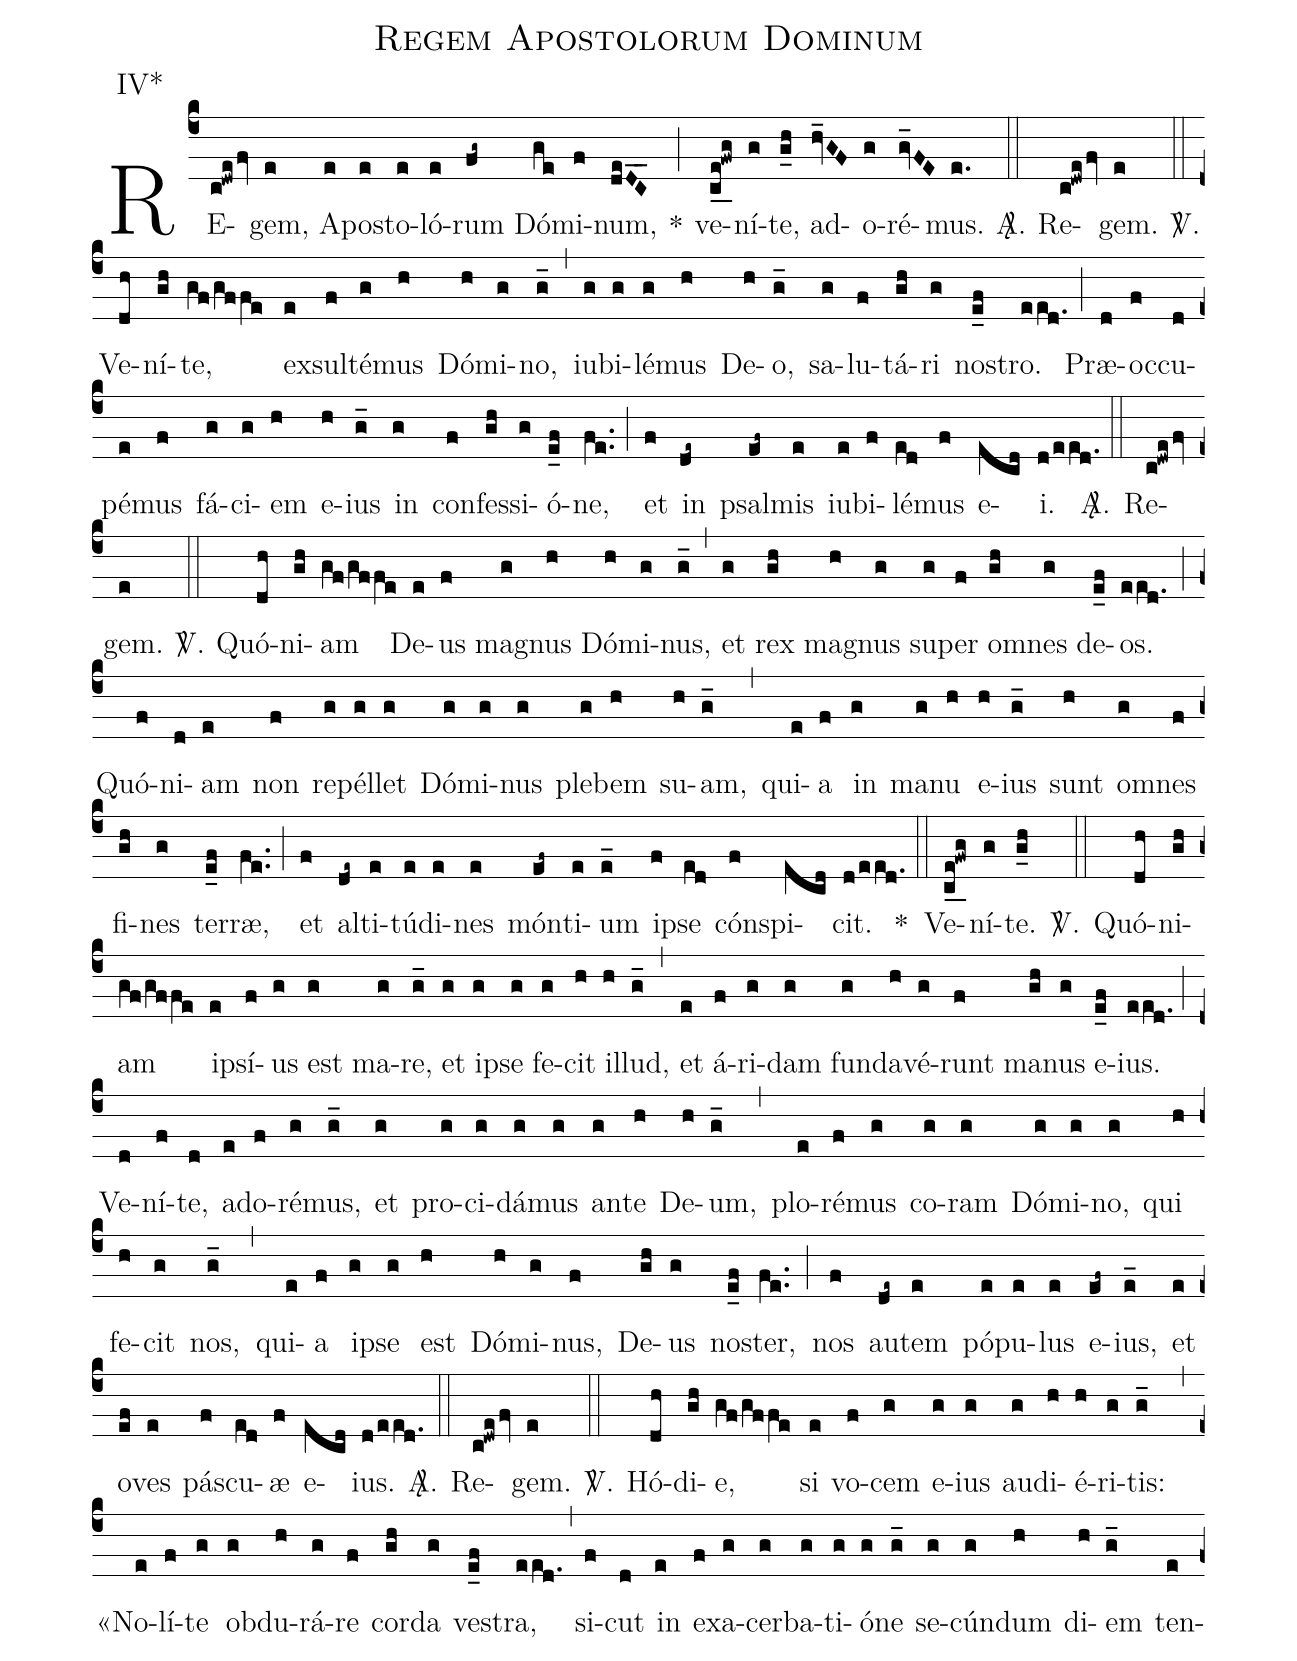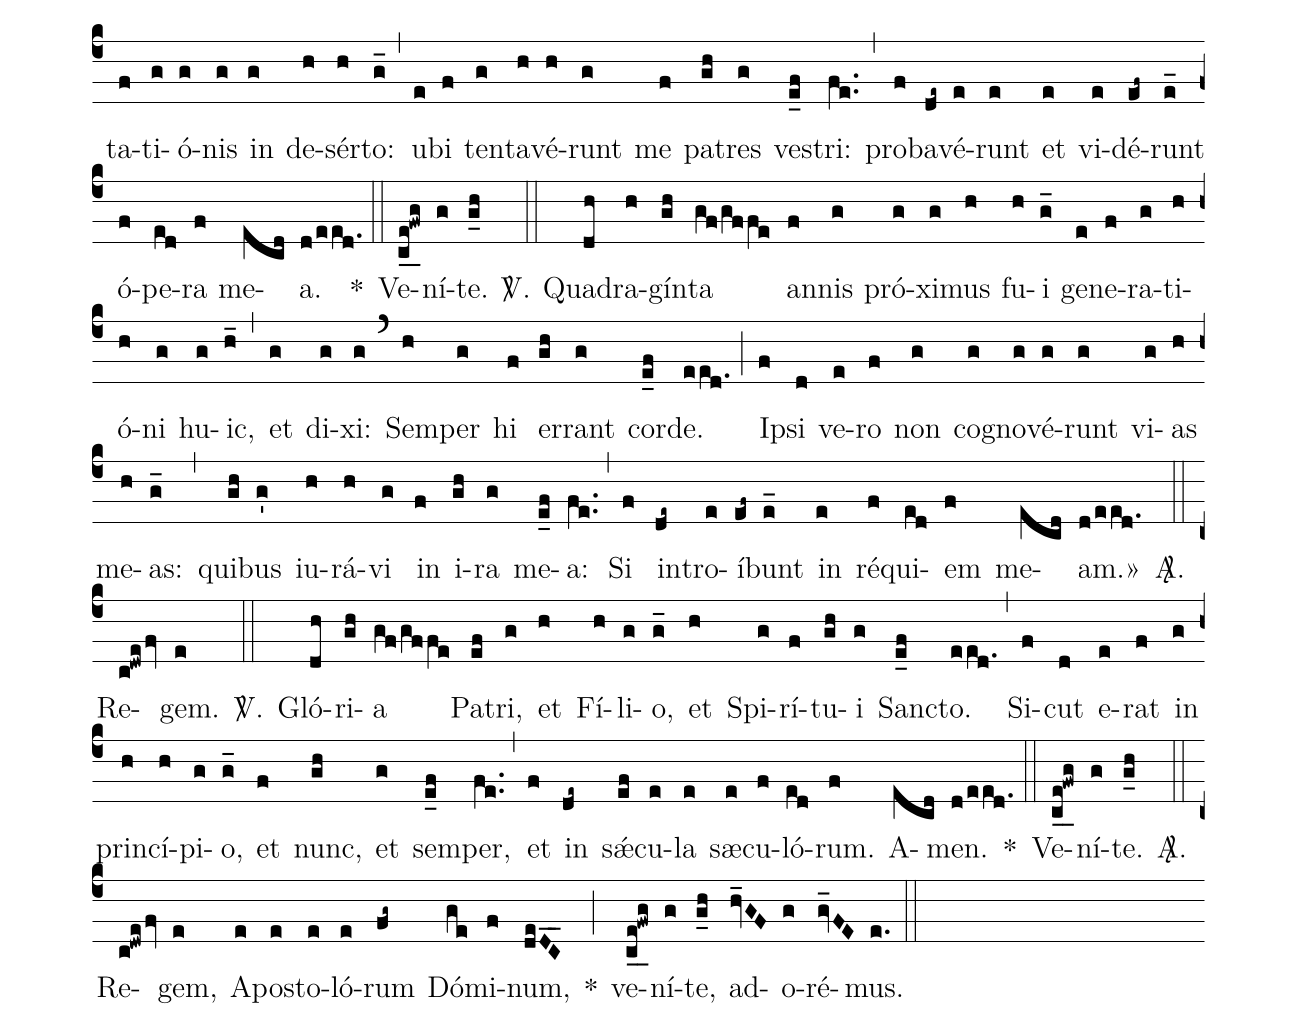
name: Regem Apostolorum Dominum;
annotation: IV*;
mode: 4;
%%
(c4)
RE(c!dwe/fv)gem,(e) A(e)po(e)sto(e)ló(e)rum(fg~) Dó(ge)mi(f)num,(deDC__) *(;)
ve(ce_0!fw_0g)ní(g)te,(g_h) ad(hv_GF)o(g)ré(gv_FE)mus.(e.) <sp>A/</sp>.(::)

Re(c!dwe/fv)gem.(e) <sp>V/</sp>.(::)

Ve(dh)ní(gh)te,(gf/gf/fe) ex(e)sul(f)té(g)mus(h) Dó(h)mi(g)no,(g_) (,)
iu(g)bi(g)lé(g)mus(h) De(h)o,(g_) sa(g)lu(f)tá(gh)ri(g) no(e_f)stro.(eed.) (;)
Præ(d)oc(f)cu(d)pé(e)mus(f) fá(g)ci(g)em(h) e(h)ius(g_) in(g) con(f)fes(gh)si(g)ó(e_f)ne,(fe..) (;)
et(f) in(de~) psal(ef~)mis(e) iu(e)bi(f)lé(ed)mus(f) e(ecd)i.(d/eed.) <sp>A/</sp>.(::)

Re(c!dwe/fv)gem.(e) <sp>V/</sp>.(::)

Quó(dh)ni(gh)am(gf/gf/fe) De(e)us(f) ma(g)gnus(h) Dó(h)mi(g)nus,(g_) (,)
et(g) rex(gh) ma(h)gnus(g) su(g)per(f) om(gh)nes(g) de(e_f)os.(eed.) (;)
Quó(f)ni(d)am(e) non(f) re(g)pél(g)let(g) Dó(g)mi(g)nus(g) ple(g)bem(h) su(h)am,(g_) (,)
qui(e)a(f) in(g) ma(g)nu(h) e(h)ius(g_) sunt(h) om(g)nes(f) fi(gh)nes(g) ter(e_f)ræ,(fe..) (;)
et(f) al(de~)ti(e)tú(e)di(e)nes(e) món(ef~)ti(e)um(e_) i(f)pse(ed) cón(f)spi(ecd)cit.(d/eed.) *(::)

Ve(ce_0!fw_0g)ní(g)te.(g_h) <sp>V/</sp>.(::)

Quó(dh)ni(gh)am(gf/gf/fe) i(e)psí(f)us(g) est(g) ma(g)re,(g_) et(g) i(g)pse(g) fe(g)cit(h) il(h)lud,(g_) (,)
et(e) á(f)ri(g)dam(g) fun(g)da(h)vé(g)runt(f) ma(gh)nus(g) e(e_f)ius.(eed.) (;)
Ve(d)ní(f)te,(d) ad(e)o(f)ré(g)mus,(g_) et(g) pro(g)ci(g)dá(g)mus(g) an(g)te(h) De(h)um,(g_) (,)
plo(e)ré(f)mus(g) co(g)ram(g) Dó(g)mi(g)no,(g) qui(h) fe(h)cit(g) nos,(g_) (,)
qui(e)a(f) i(g)pse(g) est(h) Dó(h)mi(g)nus,(f) De(gh)us(g) no(e_f)ster,(fe..) (;)
nos(f) au(de~)tem(e) pó(e)pu(e)lus(e) e(ef~)ius,(e_) et(e) o(ef)ves(e) pá(f)scu(ed)æ(f) e(ecd)ius.(d/eed.) <sp>A/</sp>.(::)

Re(c!dwe/fv)gem.(e) <sp>V/</sp>.(::)

Hó(dh)di(gh)e,(gf/gf/fe) si(e) vo(f)cem(g) e(g)ius(g) au(g)di(h)é(h)ri(g)tis:(g_) (,)
«No(e)lí(f)te(g) ob(g)du(h)rá(g)re(f) cor(gh)da(g) ve(e_f)stra,(eed.) (,)
si(f)cut(d) in(e) ex(f)a(g)cer(g)ba(g)ti(g)ó(g)ne(g_) se(g)cún(g)dum(h) di(h)em(g_) ten(e)ta(f)ti(g)ó(g)nis(g) in(g) de(h)sér(h)to:(g_) (,)
u(e)bi(f) ten(g)ta(h)vé(h)runt(g) me(f) pa(gh)tres(g) ve(e_f)stri:(fe..) (,)
pro(f)ba(de~)vé(e)runt(e) et(e) vi(e)dé(ef~)runt(e_) ó(f)pe(ed)ra(f) me(ecd)a.(d/eed.) *(::)

Ve(ce_0!fw_0g)ní(g)te.(g_h) <sp>V/</sp>.(::)

Qua(dh)dra(h)gín(gh)ta(gf/gf/fe) an(f)nis(g) pró(g)xi(g)mus(h) fu(h)i(g_) ge(e)ne(f)ra(g)ti(h)ó(h)ni(g) hu(g)ic,(h_) (,)
et(g) di(g)xi:(g) (`)
Sem(h)per(g) hi(f) er(gh)rant(g) cor(e_f)de.(eed.) (;)
I(f)psi(d) ve(e)ro(f) non(g) co(g)gno(g)vé(g)runt(g) vi(g)as(h) me(h)as:(g_) (,)
qui(gh)bus(g') iu(h)rá(h)vi(g) in(f) i(gh)ra(g) me(e_f)a:(fe..) (,)
Si(f) in(de~)tro(e)í(ef~)bunt(e_) in(e) ré(f)qui(ed)em(f) me(ecd)am.»(d/eed.) <sp>A/</sp>.(::)

Re(c!dwe/fv)gem.(e) <sp>V/</sp>.(::)

Gló(dh)ri(gh)a(gf/gf/fe) Pa(ef)tri,(g) et(h) Fí(h)li(g)o,(g_) et(h) Spi(g)rí(f)tu(gh)i(g) San(e_f)cto.(eed.) (,)
Si(f)cut(d) e(e)rat(f) in(g) prin(h)cí(h)pi(g)o,(g_) et(f) nunc,(gh) et(g) sem(e_f)per,(fe..) (,)
et(f) in(de~) sǽ(ef)cu(e)la(e) sæ(e)cu(f)ló(ed)rum.(f) A(ecd)men.(d/eed.) *(::)

Ve(ce_0!fw_0g)ní(g)te.(g_h) <sp>A/</sp>.(::)

Re(c!dwe/fv)gem,(e) A(e)po(e)sto(e)ló(e)rum(fg~) Dó(ge)mi(f)num,(deDC__) *(;)
ve(ce_0!fw_0g)ní(g)te,(g_h) ad(hv_GF)o(g)ré(gv_FE)mus.(e.) (::)
